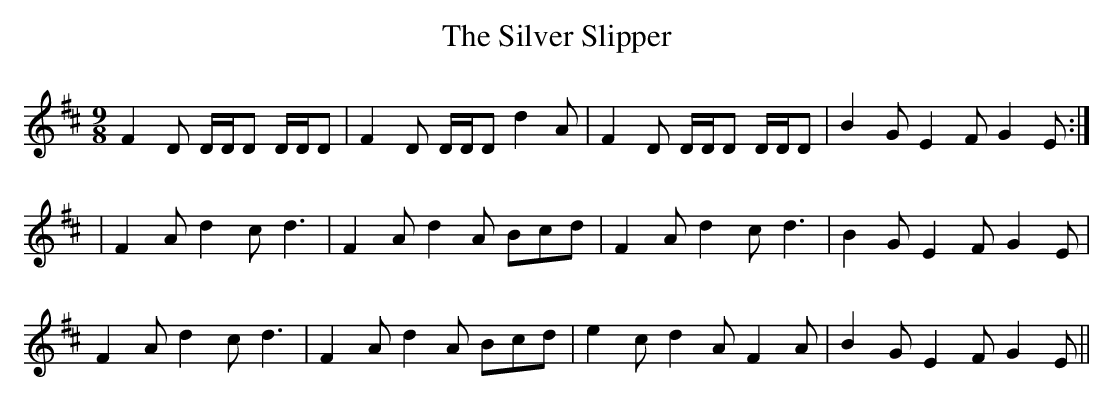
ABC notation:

X:1
T:Silver Slipper, The
M:9/8
L:1/8
K:D
F2D D/2D/2D D/2D/2D|F2D D/2D/2D d2A|F2D D/2D/2D D/2D/2D|B2G E2F G2E:|
!|F2A d2c d3|F2A d2A Bcd|F2A d2c d3|B2G E2F G2E|
!F2A d2c d3|F2A d2A Bcd|e2c d2A F2A|B2G E2F G2E||
